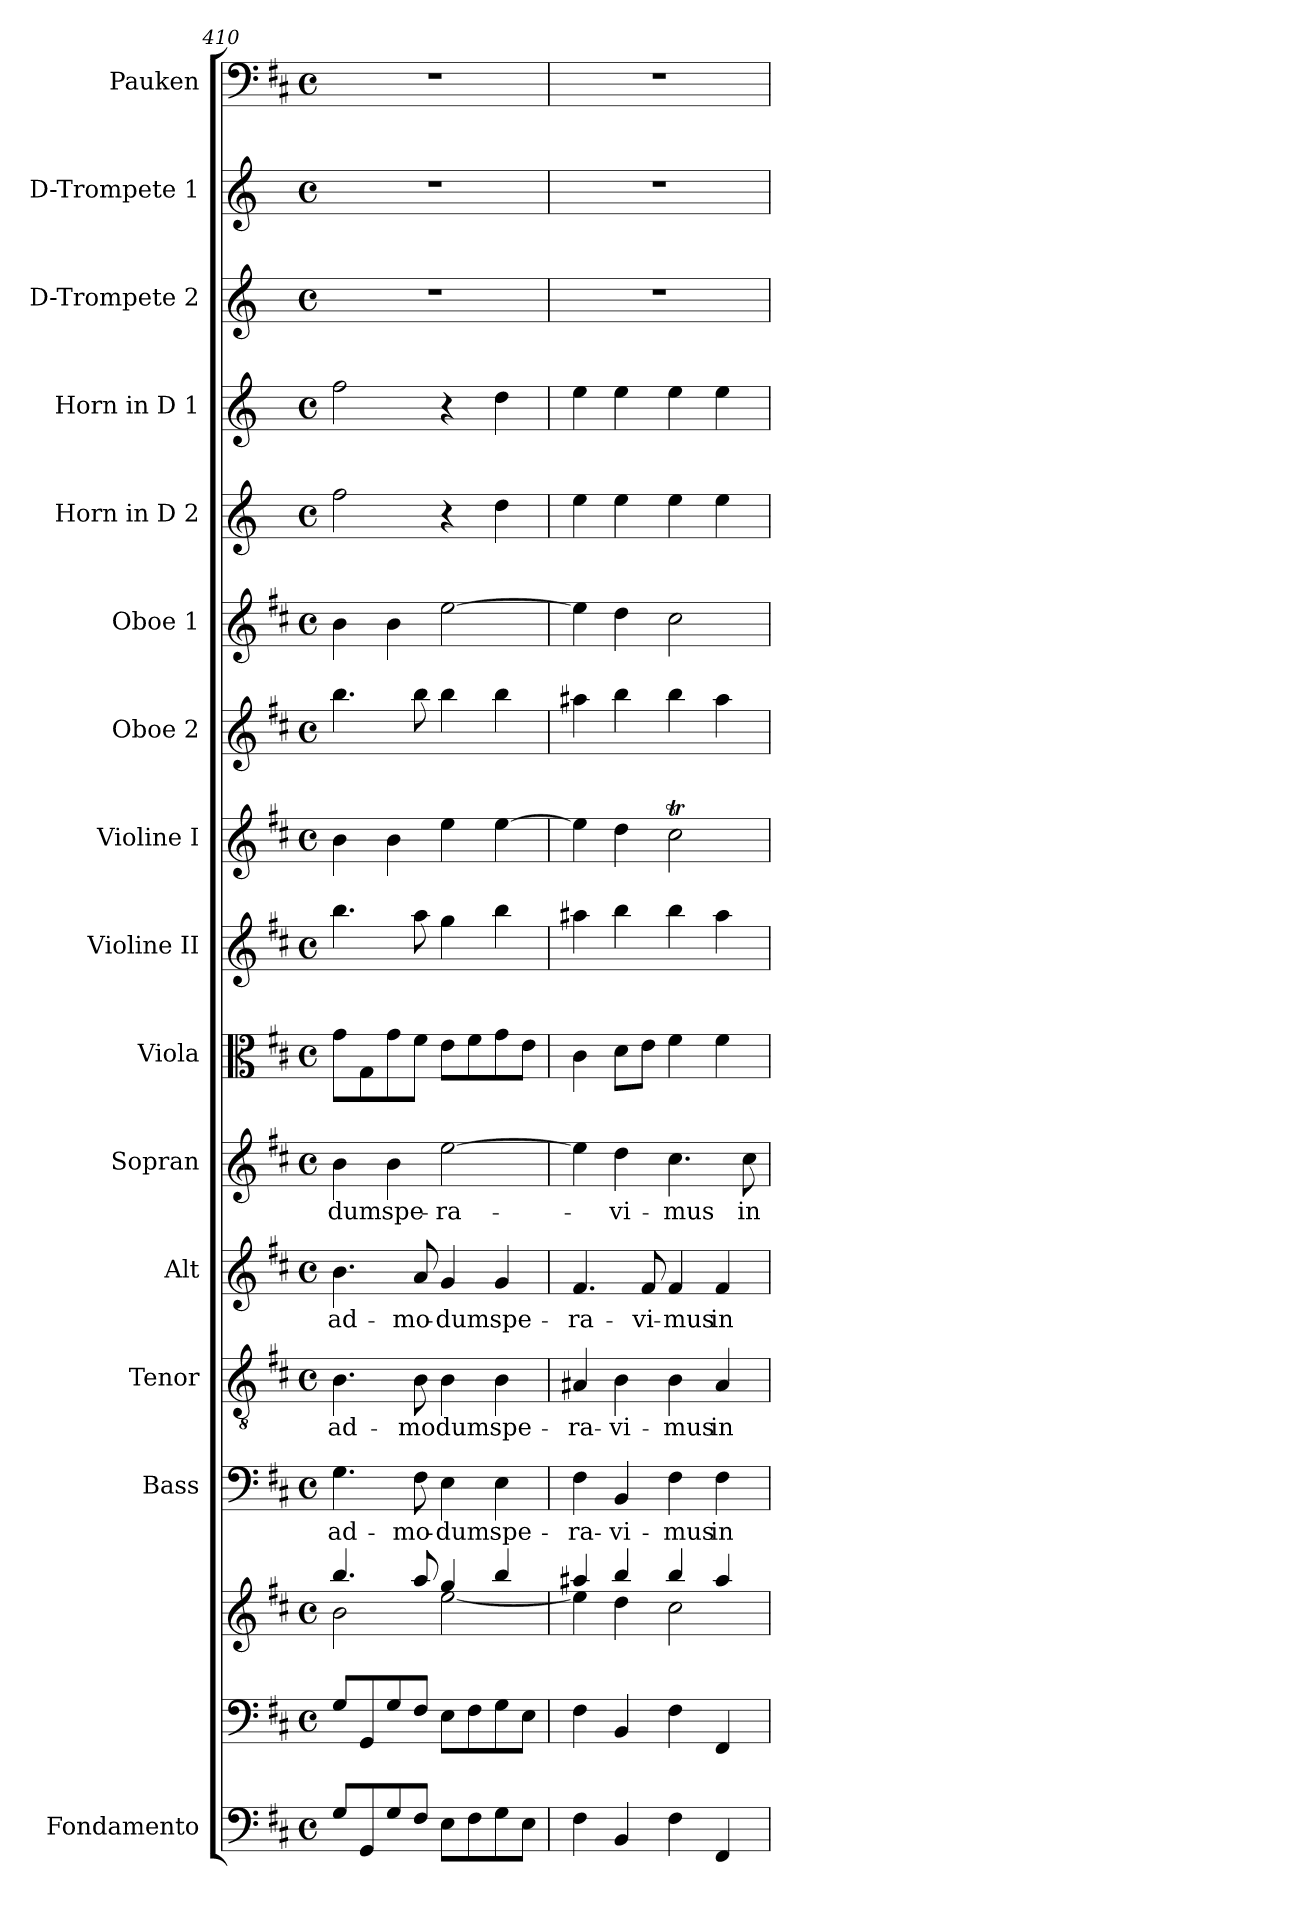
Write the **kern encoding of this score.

**kern	**kern	**kern	**kern	**text	**kern	**text	**kern	**text	**kern	**text	**kern	**kern	**kern	**kern	**kern	**kern	**kern	**kern	**kern	**kern
*part16	*part15	*part15	*part14	*part14	*part13	*part13	*part12	*part12	*part11	*part11	*part10	*part9	*part8	*part7	*part6	*part5	*part4	*part3	*part2	*part1
*staff17	*staff16	*staff15	*staff14	*staff14	*staff13	*staff13	*staff12	*staff12	*staff11	*staff11	*staff10	*staff9	*staff8	*staff7	*staff6	*staff5	*staff4	*staff3	*staff2	*staff1
*I"Fondamento	*	*	*I"Bass	*	*I"Tenor	*	*I"Alt	*	*I"Sopran	*	*I"Viola	*I"Violine II	*I"Violine I	*I"Oboe 2	*I"Oboe 1	*I"Horn in D 2	*I"Horn in D 1	*I"D-Trompete 2	*I"D-Trompete 1	*I"Pauken
*I'F.	*	*	*I'B.	*	*I'T.	*	*I'A.	*	*I'S.	*	*I'Vla.	*I'Vl. II	*I'Vl. I	*I'Ob. 2	*I'Ob. 1	*	*	*I'D Trp. 2	*I'D Trp. 1	*I'Pk.
*clefF4	*clefF4	*clefG2	*clefF4	*	*clefGv2	*	*clefG2	*	*clefG2	*	*clefC3	*clefG2	*clefG2	*clefG2	*clefG2	*clefG2	*clefG2	*clefG2	*clefG2	*clefF4
*ITrd7c12	*	*	*	*	*	*	*	*	*	*	*	*	*	*	*	*ITrd6c10	*ITrd6c10	*ITrd-1c-2	*ITrd-1c-2	*
*k[f#c#]	*k[f#c#]	*k[f#c#]	*k[f#c#]	*	*k[f#c#]	*	*k[f#c#]	*	*k[f#c#]	*	*k[f#c#]	*k[f#c#]	*k[f#c#]	*k[f#c#]	*k[f#c#]	*k[f#c#]	*k[f#c#]	*k[f#c#]	*k[f#c#]	*k[f#c#]
*D:	*D:	*D:	*D:	*	*D:	*	*D:	*	*D:	*	*D:	*D:	*D:	*D:	*D:	*D:	*D:	*D:	*D:	*D:
*M4/4	*M4/4	*M4/4	*M4/4	*	*M4/4	*	*M4/4	*	*M4/4	*	*M4/4	*M4/4	*M4/4	*M4/4	*M4/4	*M4/4	*M4/4	*M4/4	*M4/4	*M4/4
*met(c)	*met(c)	*met(c)	*met(c)	*	*met(c)	*	*met(c)	*	*met(c)	*	*met(c)	*met(c)	*met(c)	*met(c)	*met(c)	*met(c)	*met(c)	*met(c)	*met(c)	*met(c)
=410	=410	=410	=410	=410	=410	=410	=410	=410	=410	=410	=410	=410	=410	=410	=410	=410	=410	=410	=410	=410
*	*	*^	*	*	*	*	*	*	*	*	*	*	*	*	*	*	*	*	*	*
!	!	!	!	!	!LO:LY:b	!	!LO:LY:b	!	!LO:LY:b	!	!LO:LY:b	!	!	!	!	!	!	!	!	!	!
8GG/L	8G/L	4.bb/	2b\	4.G\	ad-	4.B\	ad-	4.b\	ad-	4b\	-dum	8g\L	4.bb\	4b\	4.bb\	4b\	2g\	2g\	1r	1r	1r
8GGG/	8GG/	.	.	.	.	.	.	.	.	.	.	8G\	.	.	.	.	.	.	.	.	.
!	!	!	!	!	!	!	!	!	!	!	!LO:LY:b	!	!	!	!	!	!	!	!	!	!
8GG/	8G/	.	.	.	.	.	.	.	.	4b\	spe-	8g\	.	4b\	.	4b\	.	.	.	.	.
!	!	!	!	!	!LO:LY:b	!	!LO:LY:b	!	!LO:LY:b	!	!	!	!	!	!	!	!	!	!	!	!
8FF#/J	8F#/J	8aa/	.	8F#\	-mo-	8B\	-mo	8a/	-mo-	.	.	8f#\J	8aa\	.	8bb\	.	.	.	.	.	.
!	!	!	!	!	!LO:LY:b	!	!LO:LY:b	!	!LO:LY:b	!	!LO:LY:b	!	!	!	!	!	!	!	!	!	!
8EE\L	8E\L	4gg/	[<2ee\	4E\	-dum	4B\	dum	4g/	-dum	[2ee\	-ra-	8e\L	4gg\	4ee\	4bb\	[2ee\	4r	4r	.	.	.
8FF#\	8F#\	.	.	.	.	.	.	.	.	.	.	8f#\	.	.	.	.	.	.	.	.	.
!	!	!	!	!	!LO:LY:b	!	!LO:LY:b	!	!LO:LY:b	!	!	!	!	!	!	!	!	!	!	!	!
8GG\	8G\	4bb/	.	4E\	spe-	4B\	spe-	4g/	spe-	.	.	8g\	4bb\	[4ee\	4bb\	.	4e\	4e\	.	.	.
8EE\J	8E\J	.	.	.	.	.	.	.	.	.	.	8e\J	.	.	.	.	.	.	.	.	.
=411	=411	=411	=411	=411	=411	=411	=411	=411	=411	=411	=411	=411	=411	=411	=411	=411	=411	=411	=411	=411	=411
!	!	!	!	!	!LO:LY:b	!	!LO:LY:b	!	!LO:LY:b	!	!	!	!	!	!	!	!	!	!	!	!
4FF#\	4F#\	4aa#X/	4ee\]	4F#\	-ra-	4A#X/	-ra-	4.f#/	-ra-	4ee\]	.	4c#\	4aa#X\	4ee\]	4aa#X\	4ee\]	4f#\	4f#\	1r	1r	1r
!	!	!	!	!	!LO:LY:b	!	!LO:LY:b	!	!	!	!LO:LY:b	!	!	!	!	!	!	!	!	!	!
4BBB/	4BB/	4bb/	4dd\	4BB/	-vi-	4B\	-vi-	.	.	4dd\	-vi-	8d\L	4bb\	4dd\	4bb\	4dd\	4f#\	4f#\	.	.	.
!	!	!	!	!	!	!	!	!	!LO:LY:b	!	!	!	!	!	!	!	!	!	!	!	!
.	.	.	.	.	.	.	.	8f#/	-vi-	.	.	8e\J	.	.	.	.	.	.	.	.	.
!	!	!	!	!	!LO:LY:b	!	!LO:LY:b	!	!LO:LY:b	!	!LO:LY:b	!	!	!	!	!	!	!	!	!	!
4FF#\	4F#\	4bb/	2cc#\	4F#\	-mus	4B\	-mus	4f#/	-mus	4.cc#\	-mus	4f#\	4bb\	2cc#t\	4bb\	2cc#\	4f#\	4f#\	.	.	.
!	!	!	!	!	!LO:LY:b	!	!LO:LY:b	!	!LO:LY:b	!	!	!	!	!	!	!	!	!	!	!	!
4FFF#/	4FF#/	4aa#/	.	4F#\	in	4A#/	in	4f#/	in	.	.	4f#\	4aa#\	.	4aa#\	.	4f#\	4f#\	.	.	.
!	!	!	!	!	!	!	!	!	!	!	!LO:LY:b	!	!	!	!	!	!	!	!	!	!
.	.	.	.	.	.	.	.	.	.	8cc#\	in	.	.	.	.	.	.	.	.	.	.
*	*	*v	*v	*	*	*	*	*	*	*	*	*	*	*	*	*	*	*	*	*	*
=	=	=	=	=	=	=	=	=	=	=	=	=	=	=	=	=	=	=	=	=
*-	*-	*-	*-	*-	*-	*-	*-	*-	*-	*-	*-	*-	*-	*-	*-	*-	*-	*-	*-	*-
